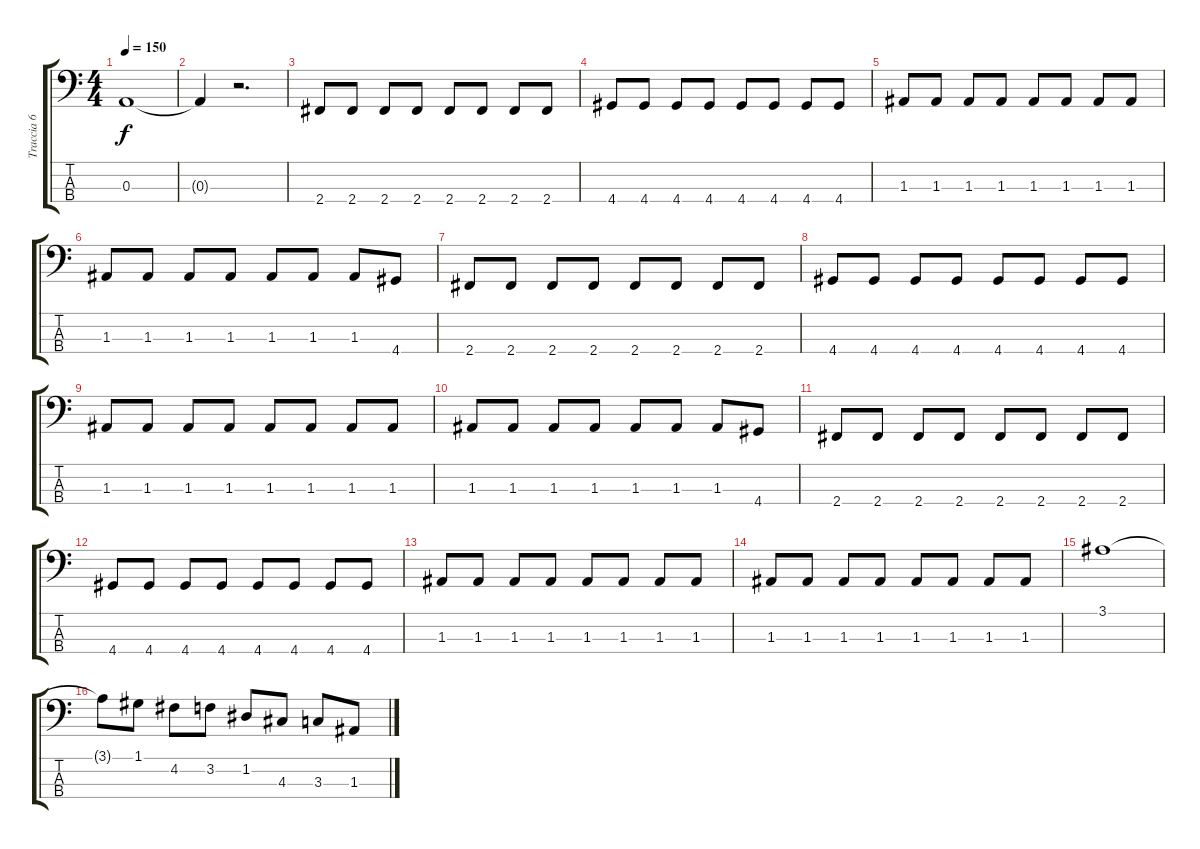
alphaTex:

\track ("Traccia 6" "Traccia 6") {instrument electricbasspick}
\staff {score tabs}
\tuning (G2 D2 A1 E1) {hide}
\ts (4 4)
\tempo 150
\clef f4
\ks c
0.3.1{dy f} |
0.3{t}.4 r.2{d} |
2.4.8 2.4.8 2.4.8 2.4.8 2.4.8 2.4.8 2.4.8 2.4.8 |
4.4.8 4.4.8 4.4.8 4.4.8 4.4.8 4.4.8 4.4.8 4.4.8 |
1.3.8 1.3.8 1.3.8 1.3.8 1.3.8 1.3.8 1.3.8 1.3.8 |
1.3.8 1.3.8 1.3.8 1.3.8 1.3.8 1.3.8 1.3.8 4.4.8 |
2.4.8 2.4.8 2.4.8 2.4.8 2.4.8 2.4.8 2.4.8 2.4.8 |
4.4.8 4.4.8 4.4.8 4.4.8 4.4.8 4.4.8 4.4.8 4.4.8 |
1.3.8 1.3.8 1.3.8 1.3.8 1.3.8 1.3.8 1.3.8 1.3.8 |
1.3.8 1.3.8 1.3.8 1.3.8 1.3.8 1.3.8 1.3.8 4.4.8 |
2.4.8 2.4.8 2.4.8 2.4.8 2.4.8 2.4.8 2.4.8 2.4.8 |
4.4.8 4.4.8 4.4.8 4.4.8 4.4.8 4.4.8 4.4.8 4.4.8 |
1.3.8 1.3.8 1.3.8 1.3.8 1.3.8 1.3.8 1.3.8 1.3.8 |
1.3.8 1.3.8 1.3.8 1.3.8 1.3.8 1.3.8 1.3.8 1.3.8 |
3.1.1 |
3.1{t}.8 1.1.8 4.2.8 3.2.8 1.2.8 4.3.8 3.3.8 1.3.8
